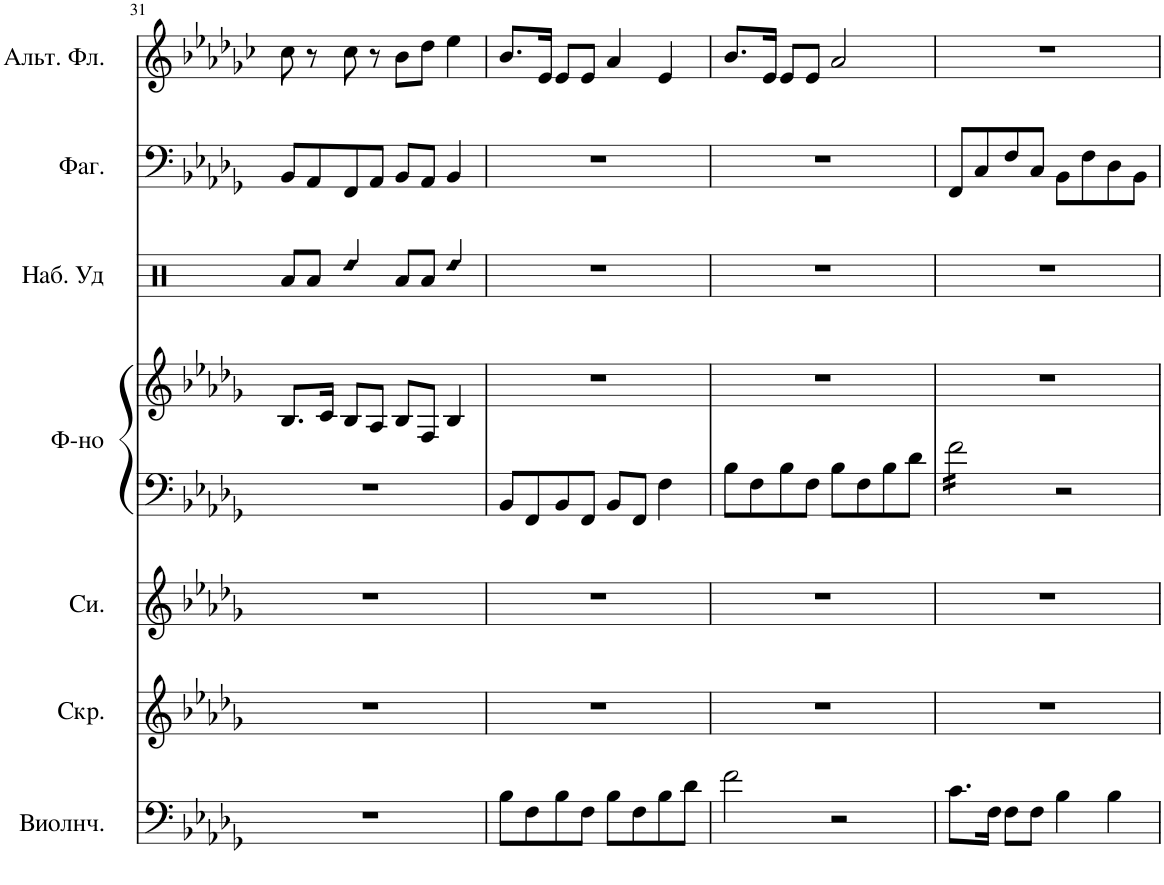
**kern	**kern	**kern	**kern	**kern	**kern	**kern	**kern
*part7	*part6	*part5	*part4	*part4	*part3	*part2	*part1
*staff8	*staff7	*staff6	*staff5	*staff4	*staff3	*staff2	*staff1
*I"Виолончель	*I"Скрипка	*I"Ситар	*I"Фортепиано	*	*I"Набор ударных	*I"Фагот	*I"Альтовая флейта
!!LO:PB:g=z
*clefF4	*clefG2	*clefG2	*clefF4	*clefG2	*clefX	*clefF4	*clefG2
*	*	*	*	*	*	*	*Trd3c5
*k[b-e-a-d-g-]	*k[b-e-a-d-g-]	*k[b-e-a-d-g-]	*k[b-e-a-d-g-]	*k[b-e-a-d-g-]	*k[]	*k[b-e-a-d-g-]	*k[b-e-a-d-g-c-]
*M4/4	*M4/4	*M4/4	*M4/4	*M4/4	*M4/4	*M4/4	*M4/4
=31	=31	=31	=31	=31	=31	=31	=31
1r	1r	1r	1r	8.B-/L	8Ra/L	8BB-/L	8cc-\
.	.	.	.	.	8Ra/J	8AA-/	8r
.	.	.	.	16c/Jk	.	.	.
!	!	!	!	!	!LO:N:head=diamond	!	!
.	.	.	.	8B-/L	4Rdd/	8FF/	8cc-\
.	.	.	.	8A-/J	.	8AA-/J	8r
.	.	.	.	8B-/L	8Ra/L	8BB-/L	8b-\L
.	.	.	.	8F/J	8Ra/J	8AA-/J	8dd-\J
!	!	!	!	!	!LO:N:head=diamond	!	!
.	.	.	.	4B-/	4Rdd/	4BB-/	4ee-\
=32	=32	=32	=32	=32	=32	=32	=32
8B-\L	1r	1r	8BB-/L	1r	1r	1r	8.b-/L
8F\	.	.	8FF/	.	.	.	.
.	.	.	.	.	.	.	16e-/Jk
8B-\	.	.	8BB-/	.	.	.	8e-/L
8F\J	.	.	8FF/J	.	.	.	8e-/J
8B-\L	.	.	8BB-/L	.	.	.	4a-/
8F\	.	.	8FF/J	.	.	.	.
8B-\	.	.	4F\	.	.	.	4e-/
8d-\J	.	.	.	.	.	.	.
=33	=33	=33	=33	=33	=33	=33	=33
2f\	1r	1r	8B-\L	1r	1r	1r	8.b-/L
.	.	.	8F\	.	.	.	.
.	.	.	.	.	.	.	16e-/Jk
.	.	.	8B-\	.	.	.	8e-/L
.	.	.	8F\J	.	.	.	8e-/J
2r	.	.	8B-\L	.	.	.	2a-/
.	.	.	8F\	.	.	.	.
.	.	.	8B-\	.	.	.	.
.	.	.	8d-\J	.	.	.	.
=34	=34	=34	=34	=34	=34	=34	=34
*	*	*	*tremolo	*	*	*	*
8.c\L	1r	1r	16f\LL	1r	1r	8FF/L	1r
.	.	.	16f\	.	.	.	.
.	.	.	16f\	.	.	8C/	.
16F\Jk	.	.	16f\	.	.	.	.
8F\L	.	.	16f\	.	.	8F/	.
.	.	.	16f\	.	.	.	.
8F\J	.	.	16f\	.	.	8C/J	.
.	.	.	16f\JJ	.	.	.	.
*	*	*	*Xtremolo	*	*	*	*
4B-\	.	.	2r	.	.	8BB-\L	.
.	.	.	.	.	.	8F\	.
4B-\	.	.	.	.	.	8D-\	.
.	.	.	.	.	.	8BB-\J	.
=	=	=	=	=	=	=	=
*-	*-	*-	*-	*-	*-	*-	*-
